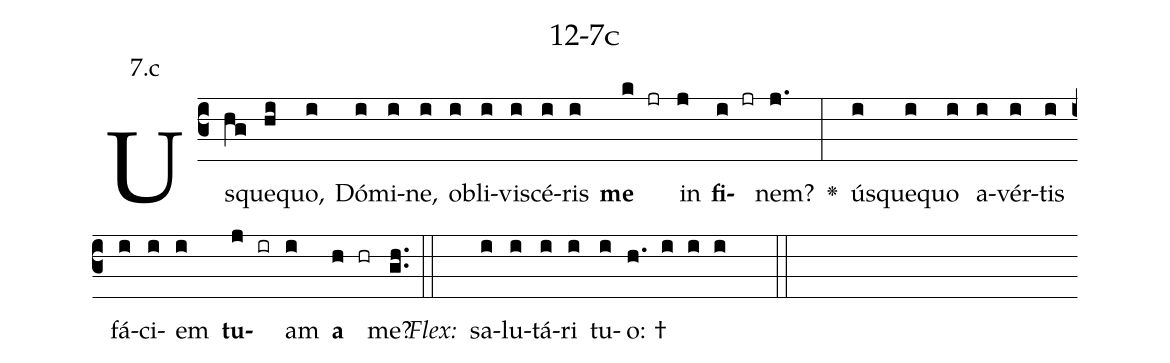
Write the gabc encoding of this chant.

name: 12-7c;
annotation: 7.c;
%%
(c3)Us(hg)que(hi)quo,(i) Dó(i)mi(i)ne,(i) ob(i)li(i)vi(i)scé(i)ris(i) <b>me</b>(k jr) in(j) <b>fi</b>(i jr)nem?(j.) <v>\greheightstar</v>(:) ús(i)que(i)quo(i) a(i)vér(i)tis(i) fá(i)ci(i)em(i) <b>tu</b>(j ir)am(i) <b>a</b>(h hr) me?(gh..) (::)
<i>Flex:</i>()  sa(i)lu(i)tá(i)ri(i) tu(i)o: †(h. i i i  ::)

%E(i) u(i) o(j) u(i) a(h) e.(gh..) (::)
